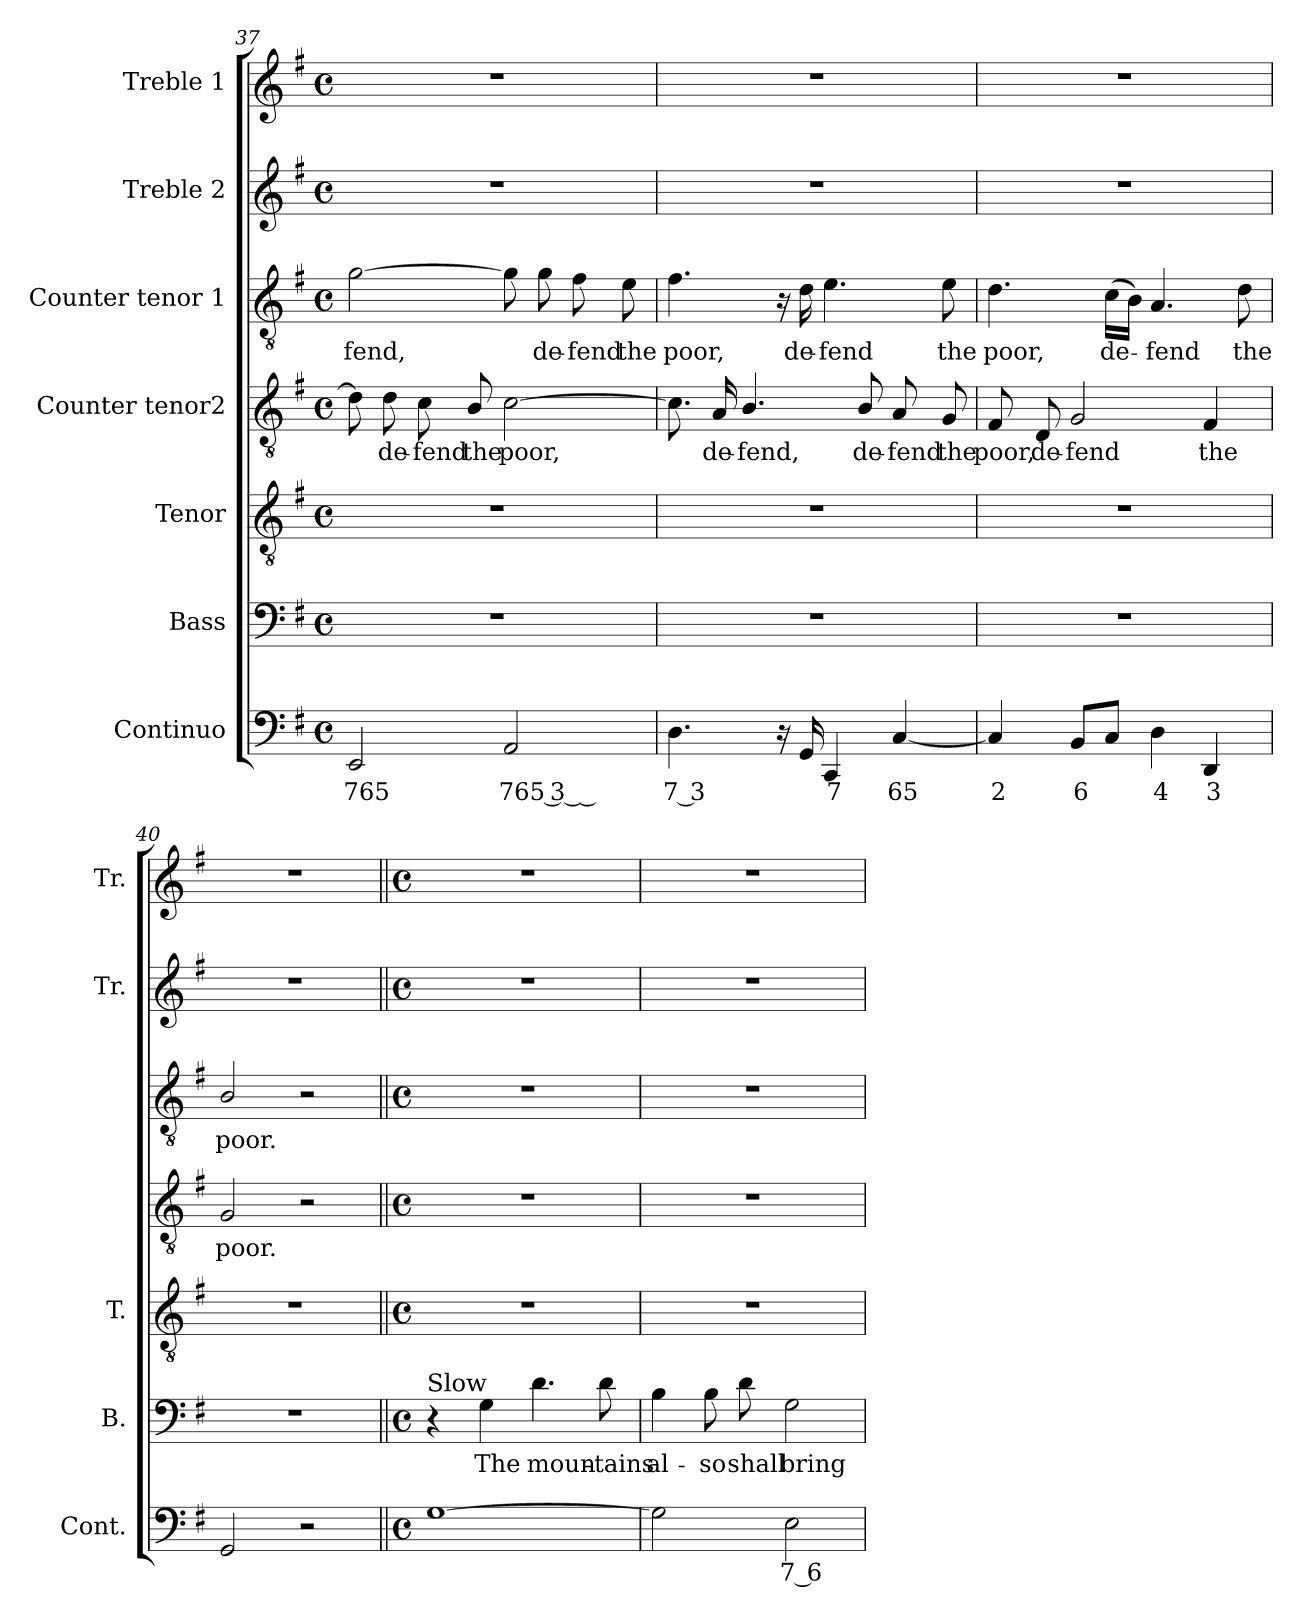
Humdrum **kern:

**kern	**text	**kern	**text	**kern	**kern	**text	**kern	**text	**kern	**kern
*part7	*part7	*part6	*part6	*part5	*part4	*part4	*part3	*part3	*part2	*part1
*staff7	*staff7	*staff6	*staff6	*staff5	*staff4	*staff4	*staff3	*staff3	*staff2	*staff1
*I"Continuo	*	*I"Bass	*	*I"Tenor	*I"Counter tenor2	*	*I"Counter tenor 1	*	*I"Treble 2	*I"Treble 1
*I'Cont.	*	*I'B.	*	*I'T.	*	*	*	*	*I'Tr.	*I'Tr.
!!LO:LB:g=z
*clefF4	*	*clefF4	*	*clefGv2	*clefGv2	*	*clefGv2	*	*clefG2	*clefG2
*	*	*	*	*ITrd7c12	*ITrd7c12	*	*ITrd7c12	*	*	*
*k[f#]	*	*k[f#]	*	*k[f#]	*k[f#]	*	*k[f#]	*	*k[f#]	*k[f#]
*G:	*	*G:	*	*G:	*G:	*	*G:	*	*G:	*G:
*M4/4	*	*M4/4	*	*M4/4	*M4/4	*	*M4/4	*	*M4/4	*M4/4
*met(c)	*	*met(c)	*	*met(c)	*met(c)	*	*met(c)	*	*met(c)	*met(c)
=37	=37	=37	=37	=37	=37	=37	=37	=37	=37	=37
!	!LO:LY:b:color=#000000	!	!	!	!	!	!	!	!	!
!	!	!	!	!	!	!	!	!LO:LY:b:color=#000000	!	!
2EEi/	765	1r	.	1r	8Di\]	.	[2Gi\	-fend,	1r	1r
!	!	!	!	!	!	!LO:LY:b:color=#000000	!	!	!	!
.	.	.	.	.	8Di\	de-	.	.	.	.
!	!	!	!	!	!	!LO:LY:b:color=#000000	!	!	!	!
.	.	.	.	.	8Ci\	-fend	.	.	.	.
!	!	!	!	!	!	!LO:LY:b:color=#000000	!	!	!	!
.	.	.	.	.	8BBi/	the	.	.	.	.
!	!LO:LY:b:color=#000000	!	!	!	!	!	!	!	!	!
!	!	!	!	!	!	!LO:LY:b:color=#000000	!	!	!	!
2AAi/	765 3___	.	.	.	[2Ci\	poor,	8Gi\]	.	.	.
!	!	!	!	!	!	!	!	!LO:LY:b:color=#000000	!	!
.	.	.	.	.	.	.	8Gi\	de-	.	.
!	!	!	!	!	!	!	!	!LO:LY:b:color=#000000	!	!
.	.	.	.	.	.	.	8F#i\	-fend	.	.
!	!	!	!	!	!	!	!	!LO:LY:b:color=#000000	!	!
.	.	.	.	.	.	.	8Ei\	the	.	.
=38	=38	=38	=38	=38	=38	=38	=38	=38	=38	=38
!	!LO:LY:b:color=#000000	!	!	!	!	!	!	!	!	!
!	!	!	!	!	!	!	!	!LO:LY:b:color=#000000	!	!
4.Di\	7 3	1r	.	1r	8.Ci\]	.	4.F#i\	poor,	1r	1r
!	!	!	!	!	!	!LO:LY:b:color=#000000	!	!	!	!
.	.	.	.	.	16AAi/	de-	.	.	.	.
!	!	!	!	!	!	!LO:LY:b:color=#000000	!	!	!	!
.	.	.	.	.	4.BBi/	-fend,	.	.	.	.
16r	.	.	.	.	.	.	16r	.	.	.
!	!	!	!	!	!	!	!	!LO:LY:b:color=#000000	!	!
16GGi/	.	.	.	.	.	.	16Di\	de-	.	.
!	!LO:LY:b:color=#000000	!	!	!	!	!	!	!	!	!
!	!	!	!	!	!	!	!	!LO:LY:b:color=#000000	!	!
4CCi/	7	.	.	.	.	.	4.Ei\	-fend	.	.
!	!	!	!	!	!	!LO:LY:b:color=#000000	!	!	!	!
.	.	.	.	.	8BBi/	de-	.	.	.	.
!	!LO:LY:b:color=#000000	!	!	!	!	!	!	!	!	!
!	!	!	!	!	!	!LO:LY:b:color=#000000	!	!	!	!
[4Ci/	65	.	.	.	8AAi/	-fend	.	.	.	.
!	!	!	!	!	!	!LO:LY:b:color=#000000	!	!	!	!
!	!	!	!	!	!	!	!	!LO:LY:b:color=#000000	!	!
.	.	.	.	.	8GGi/	the	8Ei\	the	.	.
=39	=39	=39	=39	=39	=39	=39	=39	=39	=39	=39
!	!LO:LY:b:color=#000000	!	!	!	!	!	!	!	!	!
!	!	!	!	!	!	!LO:LY:b:color=#000000	!	!	!	!
!	!	!	!	!	!	!	!	!LO:LY:b:color=#000000	!	!
4Ci/]	2	1r	.	1r	8FF#i/	poor,	4.Di\	poor,	1r	1r
!	!	!	!	!	!	!LO:LY:b:color=#000000	!	!	!	!
.	.	.	.	.	8DDi/	de-	.	.	.	.
!	!LO:LY:b:color=#000000	!	!	!	!	!	!	!	!	!
!	!	!	!	!	!	!LO:LY:b:color=#000000	!	!	!	!
8BBi/L	6	.	.	.	2GGi/	-fend	.	.	.	.
!	!	!	!	!	!	!	!	!LO:LY:b:color=#000000	!	!
8Ci/J	.	.	.	.	.	.	(16Ci\LL	de-	.	.
.	.	.	.	.	.	.	16BBi\JJ)	.	.	.
!	!LO:LY:b:color=#000000	!	!	!	!	!	!	!	!	!
!	!	!	!	!	!	!	!	!LO:LY:b:color=#000000	!	!
4Di\	4	.	.	.	.	.	4.AAi/	-fend	.	.
!	!LO:LY:b:color=#000000	!	!	!	!	!	!	!	!	!
!	!	!	!	!	!	!LO:LY:b:color=#000000	!	!	!	!
4DDi/	3	.	.	.	4FF#i/	the	.	.	.	.
!	!	!	!	!	!	!	!	!LO:LY:b:color=#000000	!	!
.	.	.	.	.	.	.	8Di\	the	.	.
=40	=40	=40	=40	=40	=40	=40	=40	=40	=40	=40
!	!	!	!	!	!	!LO:LY:b:color=#000000	!	!	!	!
!	!	!	!	!	!	!	!	!LO:LY:b:color=#000000	!	!
2GGi/	.	1r	.	1r	2GGi/	poor.	2BBi/	poor.	1r	1r
2r	.	.	.	.	2r	.	2r	.	.	.
!!LO:PB:g=z
=41||	=41||	=41||	=41||	=41||	=41||	=41||	=41||	=41||	=41||	=41||
*M4/4	*	*M4/4	*	*M4/4	*M4/4	*	*M4/4	*	*M4/4	*M4/4
*met(c)	*	*met(c)	*	*met(c)	*met(c)	*	*met(c)	*	*met(c)	*met(c)
!	!	!LO:TX:a:t=Slow	!	!	!	!	!	!	!	!
[1Gi	.	4r	.	1r	1r	.	1r	.	1r	1r
!	!	!	!LO:LY:b:color=#000000	!	!	!	!	!	!	!
.	.	4Gi\	The	.	.	.	.	.	.	.
!	!	!	!LO:LY:b:color=#000000	!	!	!	!	!	!	!
.	.	4.di\	moun-	.	.	.	.	.	.	.
!	!	!	!LO:LY:b:color=#000000	!	!	!	!	!	!	!
.	.	8di\	-tains	.	.	.	.	.	.	.
=42	=42	=42	=42	=42	=42	=42	=42	=42	=42	=42
!	!	!	!LO:LY:b:color=#000000	!	!	!	!	!	!	!
2Gi\]	.	4Bi\	al-	1r	1r	.	1r	.	1r	1r
!	!	!	!LO:LY:b:color=#000000	!	!	!	!	!	!	!
.	.	8Bi\	-so	.	.	.	.	.	.	.
!	!	!	!LO:LY:b:color=#000000	!	!	!	!	!	!	!
.	.	8di\	shall	.	.	.	.	.	.	.
!	!LO:LY:b:color=#000000	!	!	!	!	!	!	!	!	!
!	!	!	!LO:LY:b:color=#000000	!	!	!	!	!	!	!
2Ei\	7 6	2Gi\	bring	.	.	.	.	.	.	.
=	=	=	=	=	=	=	=	=	=	=
*-	*-	*-	*-	*-	*-	*-	*-	*-	*-	*-
